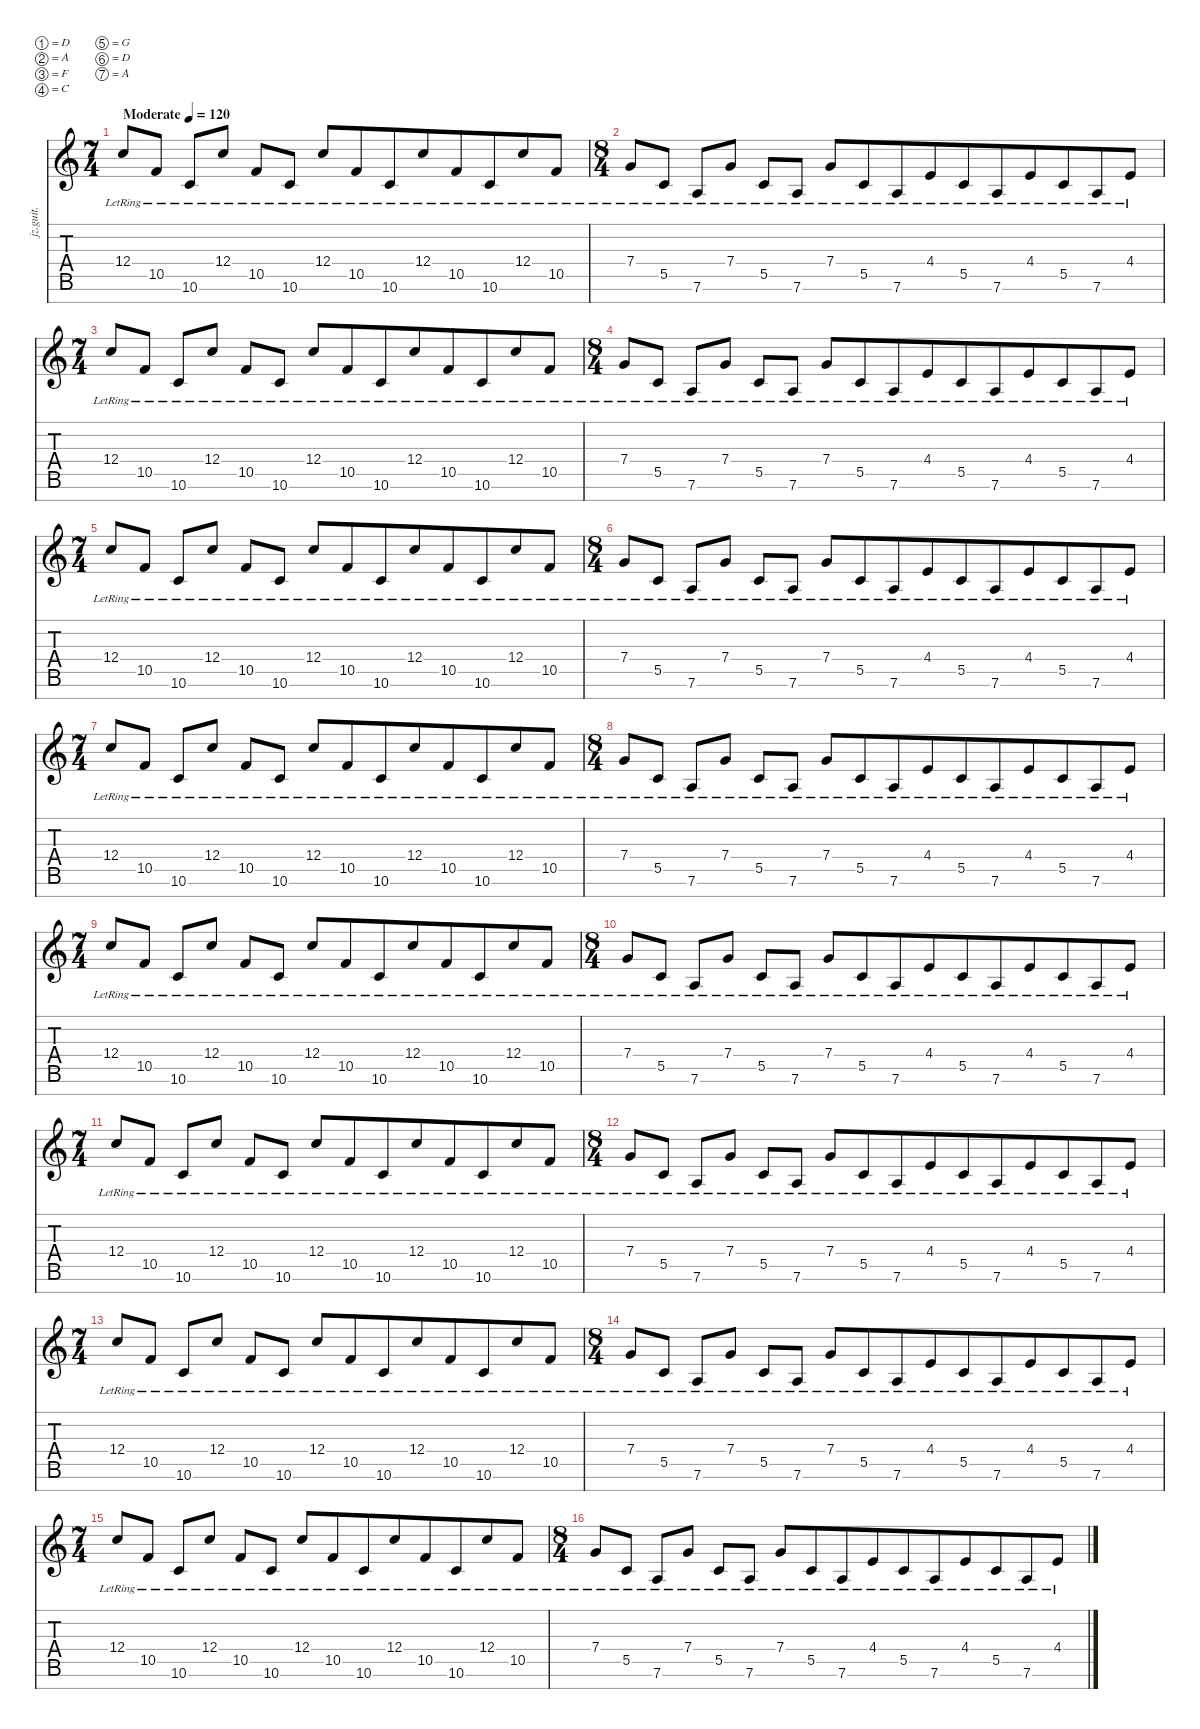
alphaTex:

\defaultSystemsLayout 4
\hideDynamics
\bracketExtendMode nobrackets
\otherSystemsTrackNameOrientation horizontal
\track ("Guitar 3" "jz.guit.") {instrument electricguitarjazz}
\staff {score tabs}
\tuning (D4 A3 F3 C3 G2 D2 A1)
\ts (7 4)
\beaming (8 2 2 2 8)
\tempo (120 "Moderate")
\clef g2
\ks c
12.4{lr}.8{dy f instrument electricguitarjazz beam Up} 10.5{lr}.8{beam Up} 10.6{lr}.8{beam Up} 12.4{lr}.8{beam Up} 10.5{lr}.8{beam Up} 10.6{lr}.8{beam Up} 12.4{lr}.8{beam Up} 10.5{lr}.8{beam Up} 10.6{lr}.8{beam Up} 12.4{lr}.8{beam Up} 10.5{lr}.8{beam Up} 10.6{lr}.8{beam Up} 12.4{lr}.8{beam Up} 10.5{lr}.8{beam Up} |
\ts (8 4)
\beaming (8 2 2 2 10)
7.4{lr}.8{beam Up} 5.5{lr}.8{beam Up} 7.6{lr}.8{beam Up} 7.4{lr}.8{beam Up} 5.5{lr}.8{beam Up} 7.6{lr}.8{beam Up} 7.4{lr}.8{beam Up} 5.5{lr}.8{beam Up} 7.6{lr}.8{beam Up} 4.4{lr}.8{beam Up} 5.5{lr}.8{beam Up} 7.6{lr}.8{beam Up} 4.4{lr}.8{beam Up} 5.5{lr}.8{beam Up} 7.6{lr}.8{beam Up} 4.4{lr}.8{beam Up} |
\ts (7 4)
\beaming (8 2 2 2 8)
12.4{lr}.8{beam Up} 10.5{lr}.8{beam Up} 10.6{lr}.8{beam Up} 12.4{lr}.8{beam Up} 10.5{lr}.8{beam Up} 10.6{lr}.8{beam Up} 12.4{lr}.8{beam Up} 10.5{lr}.8{beam Up} 10.6{lr}.8{beam Up} 12.4{lr}.8{beam Up} 10.5{lr}.8{beam Up} 10.6{lr}.8{beam Up} 12.4{lr}.8{beam Up} 10.5{lr}.8{beam Up} |
\ts (8 4)
\beaming (8 2 2 2 10)
7.4{lr}.8{beam Up} 5.5{lr}.8{beam Up} 7.6{lr}.8{beam Up} 7.4{lr}.8{beam Up} 5.5{lr}.8{beam Up} 7.6{lr}.8{beam Up} 7.4{lr}.8{beam Up} 5.5{lr}.8{beam Up} 7.6{lr}.8{beam Up} 4.4{lr}.8{beam Up} 5.5{lr}.8{beam Up} 7.6{lr}.8{beam Up} 4.4{lr}.8{beam Up} 5.5{lr}.8{beam Up} 7.6{lr}.8{beam Up} 4.4{lr}.8{beam Up} |
\ts (7 4)
\beaming (8 2 2 2 8)
12.4{lr}.8{beam Up} 10.5{lr}.8{beam Up} 10.6{lr}.8{beam Up} 12.4{lr}.8{beam Up} 10.5{lr}.8{beam Up} 10.6{lr}.8{beam Up} 12.4{lr}.8{beam Up} 10.5{lr}.8{beam Up} 10.6{lr}.8{beam Up} 12.4{lr}.8{beam Up} 10.5{lr}.8{beam Up} 10.6{lr}.8{beam Up} 12.4{lr}.8{beam Up} 10.5{lr}.8{beam Up} |
\ts (8 4)
\beaming (8 2 2 2 10)
7.4{lr}.8{beam Up} 5.5{lr}.8{beam Up} 7.6{lr}.8{beam Up} 7.4{lr}.8{beam Up} 5.5{lr}.8{beam Up} 7.6{lr}.8{beam Up} 7.4{lr}.8{beam Up} 5.5{lr}.8{beam Up} 7.6{lr}.8{beam Up} 4.4{lr}.8{beam Up} 5.5{lr}.8{beam Up} 7.6{lr}.8{beam Up} 4.4{lr}.8{beam Up} 5.5{lr}.8{beam Up} 7.6{lr}.8{beam Up} 4.4{lr}.8{beam Up} |
\ts (7 4)
\beaming (8 2 2 2 8)
12.4{lr}.8{instrument acousticguitarsteel beam Up} 10.5{lr}.8{beam Up} 10.6{lr}.8{beam Up} 12.4{lr}.8{beam Up} 10.5{lr}.8{beam Up} 10.6{lr}.8{beam Up} 12.4{lr}.8{beam Up} 10.5{lr}.8{beam Up} 10.6{lr}.8{beam Up} 12.4{lr}.8{beam Up} 10.5{lr}.8{beam Up} 10.6{lr}.8{beam Up} 12.4{lr}.8{beam Up} 10.5{lr}.8{beam Up} |
\ts (8 4)
\beaming (8 2 2 2 10)
7.4{lr}.8{beam Up} 5.5{lr}.8{beam Up} 7.6{lr}.8{beam Up} 7.4{lr}.8{beam Up} 5.5{lr}.8{beam Up} 7.6{lr}.8{beam Up} 7.4{lr}.8{beam Up} 5.5{lr}.8{beam Up} 7.6{lr}.8{beam Up} 4.4{lr}.8{beam Up} 5.5{lr}.8{beam Up} 7.6{lr}.8{beam Up} 4.4{lr}.8{beam Up} 5.5{lr}.8{beam Up} 7.6{lr}.8{beam Up} 4.4{lr}.8{beam Up} |
\ts (7 4)
\beaming (8 2 2 2 8)
12.4{lr}.8{instrument acousticguitarsteel beam Up} 10.5{lr}.8{beam Up} 10.6{lr}.8{beam Up} 12.4{lr}.8{beam Up} 10.5{lr}.8{beam Up} 10.6{lr}.8{beam Up} 12.4{lr}.8{beam Up} 10.5{lr}.8{beam Up} 10.6{lr}.8{beam Up} 12.4{lr}.8{beam Up} 10.5{lr}.8{beam Up} 10.6{lr}.8{beam Up} 12.4{lr}.8{beam Up} 10.5{lr}.8{beam Up} |
\ts (8 4)
\beaming (8 2 2 2 10)
7.4{lr}.8{beam Up} 5.5{lr}.8{beam Up} 7.6{lr}.8{beam Up} 7.4{lr}.8{beam Up} 5.5{lr}.8{beam Up} 7.6{lr}.8{beam Up} 7.4{lr}.8{beam Up} 5.5{lr}.8{beam Up} 7.6{lr}.8{beam Up} 4.4{lr}.8{beam Up} 5.5{lr}.8{beam Up} 7.6{lr}.8{beam Up} 4.4{lr}.8{beam Up} 5.5{lr}.8{beam Up} 7.6{lr}.8{beam Up} 4.4{lr}.8{beam Up} |
\ts (7 4)
\beaming (8 2 2 2 8)
12.4{lr}.8{instrument acousticguitarsteel beam Up} 10.5{lr}.8{beam Up} 10.6{lr}.8{beam Up} 12.4{lr}.8{beam Up} 10.5{lr}.8{beam Up} 10.6{lr}.8{beam Up} 12.4{lr}.8{beam Up} 10.5{lr}.8{beam Up} 10.6{lr}.8{beam Up} 12.4{lr}.8{beam Up} 10.5{lr}.8{beam Up} 10.6{lr}.8{beam Up} 12.4{lr}.8{beam Up} 10.5{lr}.8{beam Up} |
\ts (8 4)
\beaming (8 2 2 2 10)
7.4{lr}.8{beam Up} 5.5{lr}.8{beam Up} 7.6{lr}.8{beam Up} 7.4{lr}.8{beam Up} 5.5{lr}.8{beam Up} 7.6{lr}.8{beam Up} 7.4{lr}.8{beam Up} 5.5{lr}.8{beam Up} 7.6{lr}.8{beam Up} 4.4{lr}.8{beam Up} 5.5{lr}.8{beam Up} 7.6{lr}.8{beam Up} 4.4{lr}.8{beam Up} 5.5{lr}.8{beam Up} 7.6{lr}.8{beam Up} 4.4{lr}.8{beam Up} |
\ts (7 4)
\beaming (8 2 2 2 8)
12.4{lr}.8{instrument acousticguitarsteel beam Up} 10.5{lr}.8{beam Up} 10.6{lr}.8{beam Up} 12.4{lr}.8{beam Up} 10.5{lr}.8{beam Up} 10.6{lr}.8{beam Up} 12.4{lr}.8{beam Up} 10.5{lr}.8{beam Up} 10.6{lr}.8{beam Up} 12.4{lr}.8{beam Up} 10.5{lr}.8{beam Up} 10.6{lr}.8{beam Up} 12.4{lr}.8{beam Up} 10.5{lr}.8{beam Up} |
\ts (8 4)
\beaming (8 2 2 2 10)
7.4{lr}.8{beam Up} 5.5{lr}.8{beam Up} 7.6{lr}.8{beam Up} 7.4{lr}.8{beam Up} 5.5{lr}.8{beam Up} 7.6{lr}.8{beam Up} 7.4{lr}.8{beam Up} 5.5{lr}.8{beam Up} 7.6{lr}.8{beam Up} 4.4{lr}.8{beam Up} 5.5{lr}.8{beam Up} 7.6{lr}.8{beam Up} 4.4{lr}.8{beam Up} 5.5{lr}.8{beam Up} 7.6{lr}.8{beam Up} 4.4{lr}.8{beam Up} |
\ts (7 4)
\beaming (8 2 2 2 8)
12.4{lr}.8{instrument acousticguitarsteel beam Up} 10.5{lr}.8{beam Up} 10.6{lr}.8{beam Up} 12.4{lr}.8{beam Up} 10.5{lr}.8{beam Up} 10.6{lr}.8{beam Up} 12.4{lr}.8{beam Up} 10.5{lr}.8{beam Up} 10.6{lr}.8{beam Up} 12.4{lr}.8{beam Up} 10.5{lr}.8{beam Up} 10.6{lr}.8{beam Up} 12.4{lr}.8{beam Up} 10.5{lr}.8{beam Up} |
\ts (8 4)
\beaming (8 2 2 2 10)
7.4{lr}.8{beam Up} 5.5{lr}.8{beam Up} 7.6{lr}.8{beam Up} 7.4{lr}.8{beam Up} 5.5{lr}.8{beam Up} 7.6{lr}.8{beam Up} 7.4{lr}.8{beam Up} 5.5{lr}.8{beam Up} 7.6{lr}.8{beam Up} 4.4{lr}.8{beam Up} 5.5{lr}.8{beam Up} 7.6{lr}.8{beam Up} 4.4{lr}.8{beam Up} 5.5{lr}.8{beam Up} 7.6{lr}.8{beam Up} 4.4{lr}.8{beam Up}
